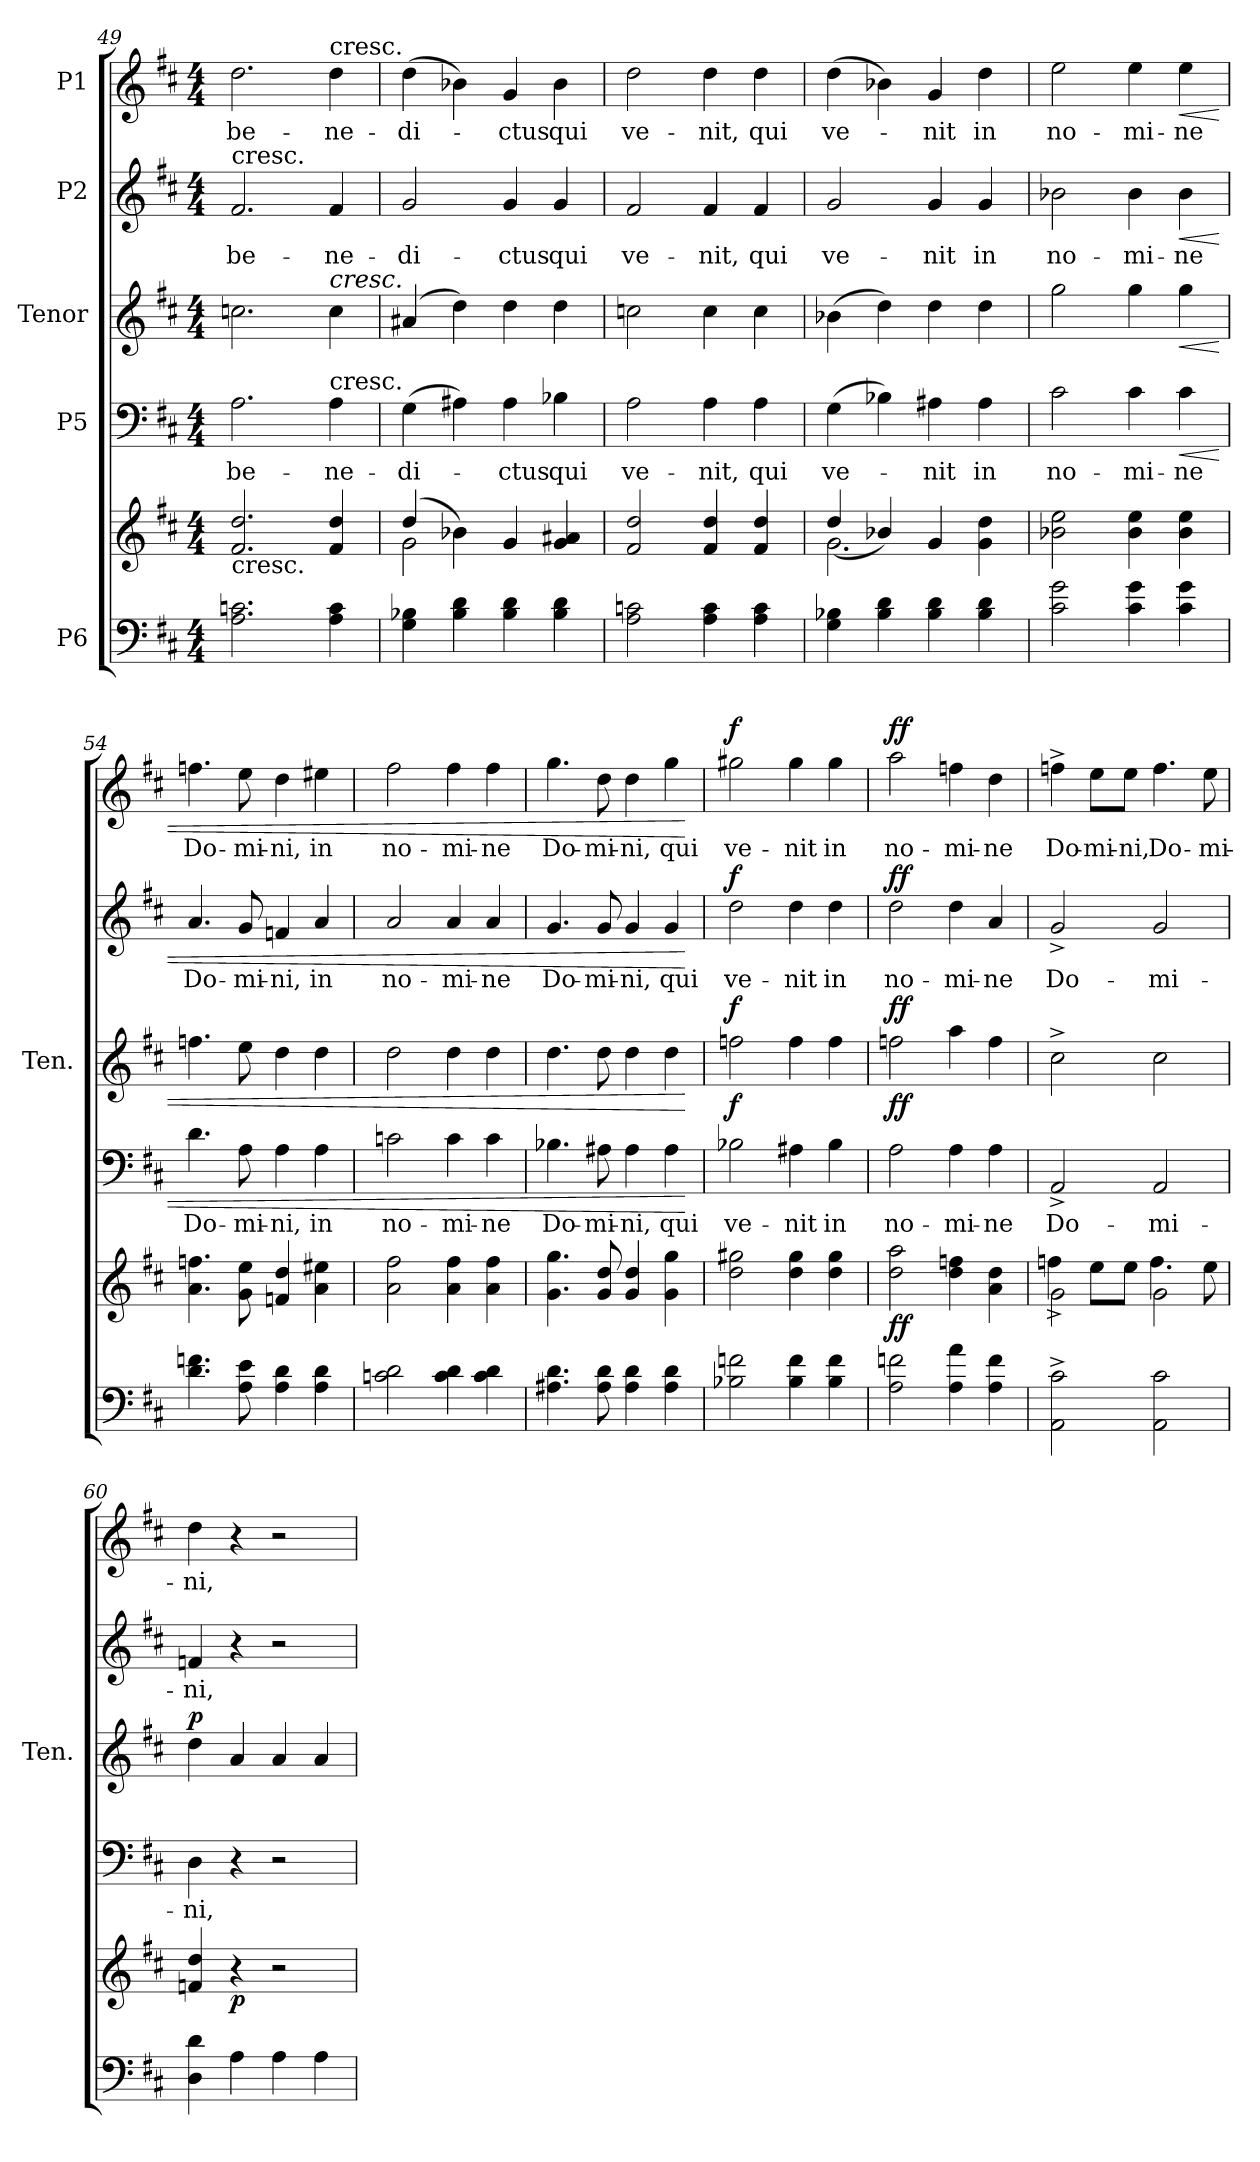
**kern	**kern	**dynam	**kern	**text	**dynam	**kern	**dynam	**kern	**text	**dynam	**kern	**text	**dynam
*part5	*part5	*part5	*part4	*part4	*part4	*part3	*part3	*part2	*part2	*part2	*part1	*part1	*part1
*staff6	*staff5	*staff5/6	*staff4	*staff4	*staff4	*staff3	*staff3	*staff2	*staff2	*staff2	*staff1	*staff1	*staff1
*I"P6	*	*	*I"P5	*	*	*I"Tenor	*	*I"P2	*	*	*I"P1	*	*
*	*	*	*	*	*	*I'Ten.	*	*	*	*	*	*	*
*clefF4	*clefG2	*	*clefF4	*	*	*clefG2	*	*clefG2	*	*	*clefG2	*	*
*	*	*	*	*	*	*ITrd7c12	*	*	*	*	*	*	*
*k[f#c#]	*k[f#c#]	*	*k[f#c#]	*	*	*k[f#c#]	*	*k[f#c#]	*	*	*k[f#c#]	*	*
*D:	*D:	*	*D:	*	*	*D:	*	*D:	*	*	*D:	*	*
*M4/4	*M4/4	*	*M4/4	*	*	*M4/4	*	*M4/4	*	*	*M4/4	*	*
=49	=49	=49	=49	=49	=49	=49	=49	=49	=49	=49	=49	=49	=49
!	!	!	!	!	!	!	!	!LO:TX:a:t=cresc.	!	!	!	!	!
!	!LO:TX:b:t=cresc.	!	!	!	!	!	!	!	!	!	!	!	!
!	!	!	!	!LO:LY:b	!	!	!	!	!LO:LY:b	!	!	!LO:LY:b	!
2.A\ 2.cn\	2.f#/ 2.dd/	.	2.A\	be-	.	2.cn\	.	2.f#/	be-	.	2.dd\	be-	.
!	!	!	!	!	!	!	!	!	!	!	!LO:TX:a:t=cresc.	!	!
!	!	!	!	!	!	!LO:TX:a:i:t=cresc.	!	!	!	!	!	!	!
!	!	!	!LO:TX:a:t=cresc.	!	!	!	!	!	!	!	!	!	!
!	!	!	!	!LO:LY:b	!	!	!	!	!LO:LY:b	!	!	!LO:LY:b	!
4A\ 4c\	4f#/ 4dd/	.	4A\	-ne-	.	4c\	.	4f#/	-ne-	.	4dd\	-ne-	.
=50	=50	=50	=50	=50	=50	=50	=50	=50	=50	=50	=50	=50	=50
*	*^	*	*	*	*	*	*	*	*	*	*	*	*
!	!	!	!	!	!LO:LY:b	!	!	!	!	!LO:LY:b	!	!	!LO:LY:b	!
4G\ 4B-X\	(>4dd/	2g\	.	(>4G\	-di-	.	(<4A#X/	.	2g/	-di-	.	(>4dd\	-di-	.
4B-\ 4d\	4b-X\)	.	.	4A#X\)	.	.	4d\)	.	.	.	.	4b-X\)	.	.
!	!	!	!	!	!LO:LY:b	!	!	!	!	!LO:LY:b	!	!	!LO:LY:b	!
4B-\ 4d\	4g/	2ryy	.	4A#\	-ctus	.	4d\	.	4g/	-ctus	.	4g/	-ctus	.
!	!	!	!	!	!LO:LY:b	!	!	!	!	!LO:LY:b	!	!	!LO:LY:b	!
4B-\ 4d\	4g/ 4a#X/	.	.	4B-X\	qui	.	4d\	.	4g/	qui	.	4b-\	qui	.
*	*v	*v	*	*	*	*	*	*	*	*	*	*	*	*
=51	=51	=51	=51	=51	=51	=51	=51	=51	=51	=51	=51	=51	=51
!	!	!	!	!LO:LY:b	!	!	!	!	!LO:LY:b	!	!	!LO:LY:b	!
2A\ 2cn\	2f#/ 2dd/	.	2A\	ve-	.	2cn\	.	2f#/	ve-	.	2dd\	ve-	.
!	!	!	!	!LO:LY:b	!	!	!	!	!LO:LY:b	!	!	!LO:LY:b	!
4A\ 4c\	4f#/ 4dd/	.	4A\	-nit,	.	4c\	.	4f#/	-nit,	.	4dd\	-nit,	.
!	!	!	!	!LO:LY:b	!	!	!	!	!LO:LY:b	!	!	!LO:LY:b	!
4A\ 4c\	4f#/ 4dd/	.	4A\	qui	.	4c\	.	4f#/	qui	.	4dd\	qui	.
=52	=52	=52	=52	=52	=52	=52	=52	=52	=52	=52	=52	=52	=52
*	*^	*	*	*	*	*	*	*	*	*	*	*	*
!	!	!	!	!	!LO:LY:b	!	!	!	!	!LO:LY:b	!	!	!LO:LY:b	!
4G\ 4B-X\	2.g\	(>4dd/	.	(>4G\	ve-	.	(>4B-X\	.	2g/	ve-	.	(>4dd\	ve-	.
4B-\ 4d\	.	4b-X/)	.	4B-X\)	.	.	4d\)	.	.	.	.	4b-X\)	.	.
!	!	!	!	!	!LO:LY:b	!	!	!	!	!LO:LY:b	!	!	!LO:LY:b	!
4B-\ 4d\	.	4g/	.	4A#X\	-nit	.	4d\	.	4g/	-nit	.	4g/	-nit	.
!	!	!	!	!	!LO:LY:b	!	!	!	!	!LO:LY:b	!	!	!LO:LY:b	!
4B-\ 4d\	4g\ 4dd\	4ryy	.	4A#\	in	.	4d\	.	4g/	in	.	4dd\	in	.
=53	=53	=53	=53	=53	=53	=53	=53	=53	=53	=53	=53	=53	=53	=53
!	!	!	!	!	!LO:LY:b	!	!	!	!	!LO:LY:b	!	!	!LO:LY:b	!
*	*v	*v	*	*	*	*	*	*	*	*	*	*	*	*
2c#\ 2g\	2b-X\ 2ee\	.	2c#\	no-	.	2g\	.	2b-X\	no-	.	2ee\	no-	.
!	!	!	!	!LO:LY:b	!	!	!	!	!LO:LY:b	!	!	!LO:LY:b	!
4c#\ 4g\	4b-\ 4ee\	.	4c#\	-mi-	.	4g\	.	4b-\	-mi-	.	4ee\	-mi-	.
!	!	!	!	!LO:LY:b	!LO:HP:b	!	!LO:HP:b	!	!LO:LY:b	!LO:HP:b	!	!LO:LY:b	!LO:HP:b
4c#\ 4g\	4b-\ 4ee\	.	4c#\	-ne	<	4g\	<	4b-\	-ne	<	4ee\	-ne	<
=54	=54	=54	=54	=54	=54	=54	=54	=54	=54	=54	=54	=54	=54
!	!	!	!	!LO:LY:b	!	!	!	!	!LO:LY:b	!	!	!LO:LY:b	!
4.d\ 4.fn\	4.a\ 4.ffn\	.	4.d\	Do-	.	4.fn\	.	4.a/	Do-	.	4.ffn\	Do-	.
!	!	!	!	!LO:LY:b	!	!	!	!	!LO:LY:b	!	!	!LO:LY:b	!
8A\ 8e\	8g\ 8ee\	.	8A\	-mi-	.	8e\	.	8g/	-mi-	.	8ee\	-mi-	.
!	!	!	!	!LO:LY:b	!	!	!	!	!LO:LY:b	!	!	!LO:LY:b	!
4A\ 4d\	4fn/ 4dd/	.	4A\	-ni,	.	4d\	.	4fn/	-ni,	.	4dd\	-ni,	.
!	!	!	!	!LO:LY:b	!	!	!	!	!LO:LY:b	!	!	!LO:LY:b	!
4A\ 4d\	4a\ 4ee#X\	.	4A\	in	.	4d\	.	4a/	in	.	4ee#X\	in	.
=55	=55	=55	=55	=55	=55	=55	=55	=55	=55	=55	=55	=55	=55
!	!	!	!	!LO:LY:b	!	!	!	!	!LO:LY:b	!	!	!LO:LY:b	!
2cn\ 2d\	2a\ 2ff#\	.	2cn\	no-	.	2d\	.	2a/	no-	.	2ff#\	no-	.
!	!	!	!	!LO:LY:b	!	!	!	!	!LO:LY:b	!	!	!LO:LY:b	!
4c\ 4d\	4a\ 4ff#\	.	4c\	-mi-	.	4d\	.	4a/	-mi-	.	4ff#\	-mi-	.
!	!	!	!	!LO:LY:b	!	!	!	!	!LO:LY:b	!	!	!LO:LY:b	!
4c\ 4d\	4a\ 4ff#\	.	4c\	-ne	.	4d\	.	4a/	-ne	.	4ff#\	-ne	.
=56	=56	=56	=56	=56	=56	=56	=56	=56	=56	=56	=56	=56	=56
!	!	!	!	!LO:LY:b	!	!	!	!	!LO:LY:b	!	!	!LO:LY:b	!
4.A#X\ 4.d\	4.g\ 4.gg\	.	4.B-X\	Do-	.	4.d\	.	4.g/	Do-	.	4.gg\	Do-	.
!	!	!	!	!LO:LY:b	!	!	!	!	!LO:LY:b	!	!	!LO:LY:b	!
8A#\ 8d\	8g/ 8dd/	.	8A#X\	-mi-	.	8d\	.	8g/	-mi-	.	8dd\	-mi-	.
!	!	!	!	!LO:LY:b	!	!	!	!	!LO:LY:b	!	!	!LO:LY:b	!
4A#\ 4d\	4g/ 4dd/	.	4A#\	-ni,	.	4d\	.	4g/	-ni,	.	4dd\	-ni,	.
!	!	!	!	!LO:LY:b	!	!	!	!	!LO:LY:b	!	!	!LO:LY:b	!
4A#\ 4d\	4g\ 4gg\	.	4A#\	qui	.	4d\	.	4g/	qui	.	4gg\	qui	.
.	.	.	.	.	[	.	[	.	.	[	.	.	[
=57	=57	=57	=57	=57	=57	=57	=57	=57	=57	=57	=57	=57	=57
!	!	!	!	!LO:LY:b	!LO:DY:a	!	!LO:DY:a	!	!LO:LY:b	!LO:DY:a	!	!LO:LY:b	!LO:DY:a
2B-X\ 2fn\	2dd\ 2gg#X\	.	2B-X\	ve-	f	2fn\	f	2dd\	ve-	f	2gg#X\	ve-	f
!	!	!	!	!LO:LY:b	!	!	!	!	!LO:LY:b	!	!	!LO:LY:b	!
4B-\ 4f\	4dd\ 4gg#\	.	4A#X\	-nit	.	4f\	.	4dd\	-nit	.	4gg#\	-nit	.
!	!	!	!	!LO:LY:b	!	!	!	!	!LO:LY:b	!	!	!LO:LY:b	!
4B-\ 4f\	4dd\ 4gg#\	.	4B-\	in	.	4f\	.	4dd\	in	.	4gg#\	in	.
=58	=58	=58	=58	=58	=58	=58	=58	=58	=58	=58	=58	=58	=58
!	!	!LO:DY:b	!	!LO:LY:b	!LO:DY:a	!	!LO:DY:a	!	!LO:LY:b	!LO:DY:a	!	!LO:LY:b	!LO:DY:a
2A\ 2fn\	2dd\ 2aa\	ff	2A\	no-	ff	2fn\	ff	2dd\	no-	ff	2aa\	no-	ff
!	!	!	!	!LO:LY:b	!	!	!	!	!LO:LY:b	!	!	!LO:LY:b	!
4A\ 4a\	4dd\ 4ffn\	.	4A\	-mi-	.	4a\	.	4dd\	-mi-	.	4ffn\	-mi-	.
!	!	!	!	!LO:LY:b	!	!	!	!	!LO:LY:b	!	!	!LO:LY:b	!
4A\ 4f\	4a\ 4dd\	.	4A\	-ne	.	4f\	.	4a/	-ne	.	4dd\	-ne	.
=59	=59	=59	=59	=59	=59	=59	=59	=59	=59	=59	=59	=59	=59
*	*^	*	*	*	*	*	*	*	*	*	*	*	*
!	!	!	!	!	!LO:LY:b	!	!	!	!	!LO:LY:b	!	!	!LO:LY:b	!
2AA\^ 2c#\^	2g\	4ffn^\	.	2AA^/	Do-	.	2c#^\	.	2g^/	Do-	.	4ffn^\	Do-	.
!	!	!	!	!	!	!	!	!	!	!	!	!	!LO:LY:b	!
.	.	8ee\L	.	.	.	.	.	.	.	.	.	8ee\L	-mi-	.
!	!	!	!	!	!	!	!	!	!	!	!	!	!LO:LY:b	!
.	.	8ee\J	.	.	.	.	.	.	.	.	.	8ee\J	-ni,	.
!	!	!	!	!	!LO:LY:b	!	!	!	!	!LO:LY:b	!	!	!LO:LY:b	!
2AA\ 2c#\	2g\	4.ff\	.	2AA/	-mi-	.	2c#\	.	2g/	-mi-	.	4.ff\	Do-	.
!	!	!	!	!	!	!	!	!	!	!	!	!	!LO:LY:b	!
.	.	8ee\	.	.	.	.	.	.	.	.	.	8ee\	-mi-	.
=60	=60	=60	=60	=60	=60	=60	=60	=60	=60	=60	=60	=60	=60	=60
!	!	!	!	!	!LO:LY:b	!	!	!LO:DY:a	!	!LO:LY:b	!	!	!LO:LY:b	!
*	*v	*v	*	*	*	*	*	*	*	*	*	*	*	*
4D\ 4d\	4fn/ 4dd/	.	4D\	-ni,	.	4d\	p	4fn/	-ni,	.	4dd\	-ni,	.
!	!	!LO:DY:b	!	!	!	!	!	!	!	!	!	!	!
4A\	4r	p	4r	.	.	4A/	.	4r	.	.	4r	.	.
4A\	2r	.	2r	.	.	4A/	.	2r	.	.	2r	.	.
4A\	.	.	.	.	.	4A/	.	.	.	.	.	.	.
=	=	=	=	=	=	=	=	=	=	=	=	=	=
*-	*-	*-	*-	*-	*-	*-	*-	*-	*-	*-	*-	*-	*-
